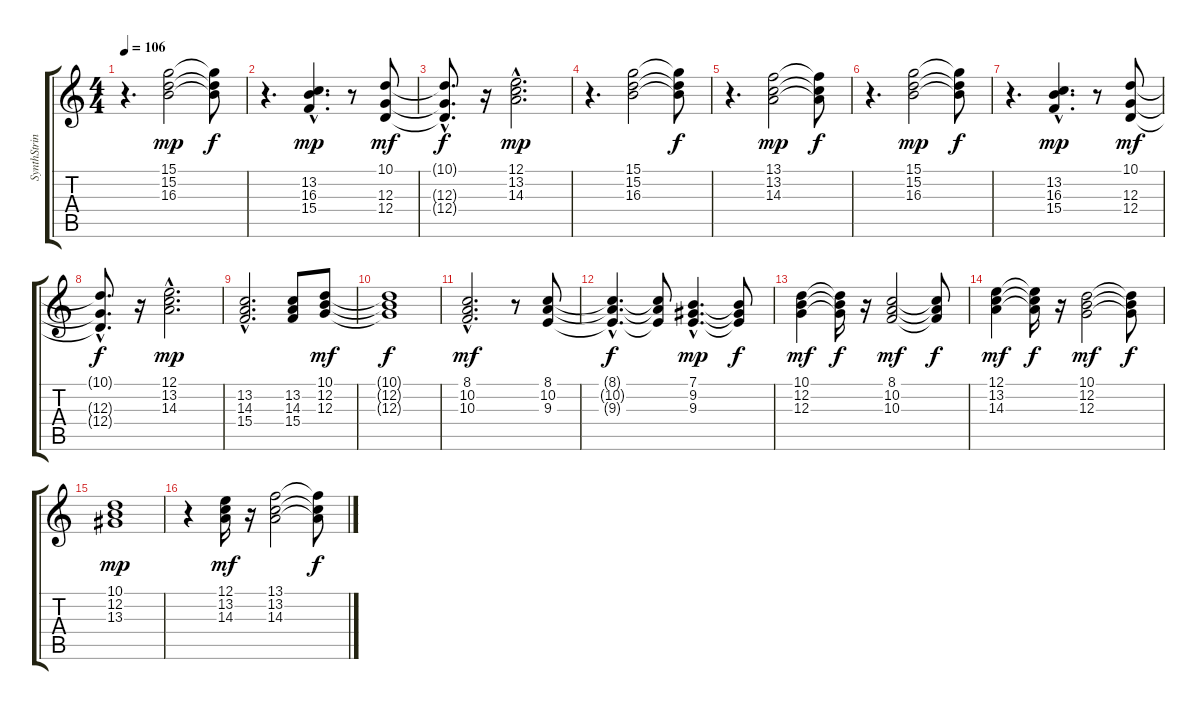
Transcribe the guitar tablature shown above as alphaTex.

\track ("SynthString" "SynthStrin") {instrument synthstrings1}
\staff {score tabs}
\tuning (E4 B3 G3 D3 A2 E2) {hide}
\ts (4 4)
\tempo 106
\clef g2
\ks c
r.4{d dy f} (15.1 15.2 16.3).2{dy mp} (15.1{t} 15.2{t} 16.3{t}).8{dy f} |
r.4{d} (13.2{hac} 16.3{hac} 15.4{hac}).4{d dy mp} r.8 (10.1 12.3 12.4).8{dy mf} |
(10.1{hac t} 12.3{hac t} 12.4{hac t}).8{d dy f} r.16 (12.1{hac} 13.2{hac} 14.3{hac}).2{d dy mp} |
r.4{d} (15.1 15.2 16.3).2 (15.1{t} 15.2{t} 16.3{t}).8{dy f} |
r.4{d} (13.1 13.2 14.3).2{dy mp} (13.1{t} 13.2{t} 14.3{t}).8{dy f} |
r.4{d} (15.1 15.2 16.3).2{dy mp} (15.1{t} 15.2{t} 16.3{t}).8{dy f} |
r.4{d} (13.2{hac} 16.3{hac} 15.4{hac}).4{d dy mp} r.8 (10.1 12.3 12.4).8{dy mf} |
(10.1{hac t} 12.3{hac t} 12.4{hac t}).8{d dy f} r.16 (12.1{hac} 13.2{hac} 14.3{hac}).2{d dy mp} |
(13.2 14.3 15.4{hac}).2{d} (13.2 14.3 15.4).8 (10.1 12.2 12.3).8{dy mf} |
(10.1{t} 12.2{t} 12.3{t}).1{dy f} |
(8.1{hac} 10.2{hac} 10.3{hac}).2{d dy mf} r.8 (8.1 10.2 9.3).8 |
(8.1{hac t} 10.2{hac t} 9.3{hac t}).4{d dy f} (8.1{t} 10.2{t} 9.3{t}).8 (7.1{hac} 9.2{hac} 9.3{hac}).4{d dy mp} (7.1{t} 9.2{t} 9.3{t}).8{dy f} |
(10.1 12.2 12.3).4{dy mf} (10.1{t} 12.2{t} 12.3{t}).16{dy f} r.16 (8.1 10.2 10.3).2{dy mf} (8.1{t} 10.2{t} 10.3{t}).8{dy f} |
(12.1 13.2 14.3).4{dy mf} (12.1{t} 13.2{t} 14.3{t}).16{dy f} r.16 (10.1 12.2 12.3).2{dy mf} (10.1{t} 12.2{t} 12.3{t}).8{dy f} |
(10.1 12.2 13.3).1{dy mp} |
r.4 (12.1 13.2 14.3).16{dy mf} r.16 (13.1 13.2 14.3).2 (13.1{t} 13.2{t} 14.3{t}).8{dy f}
